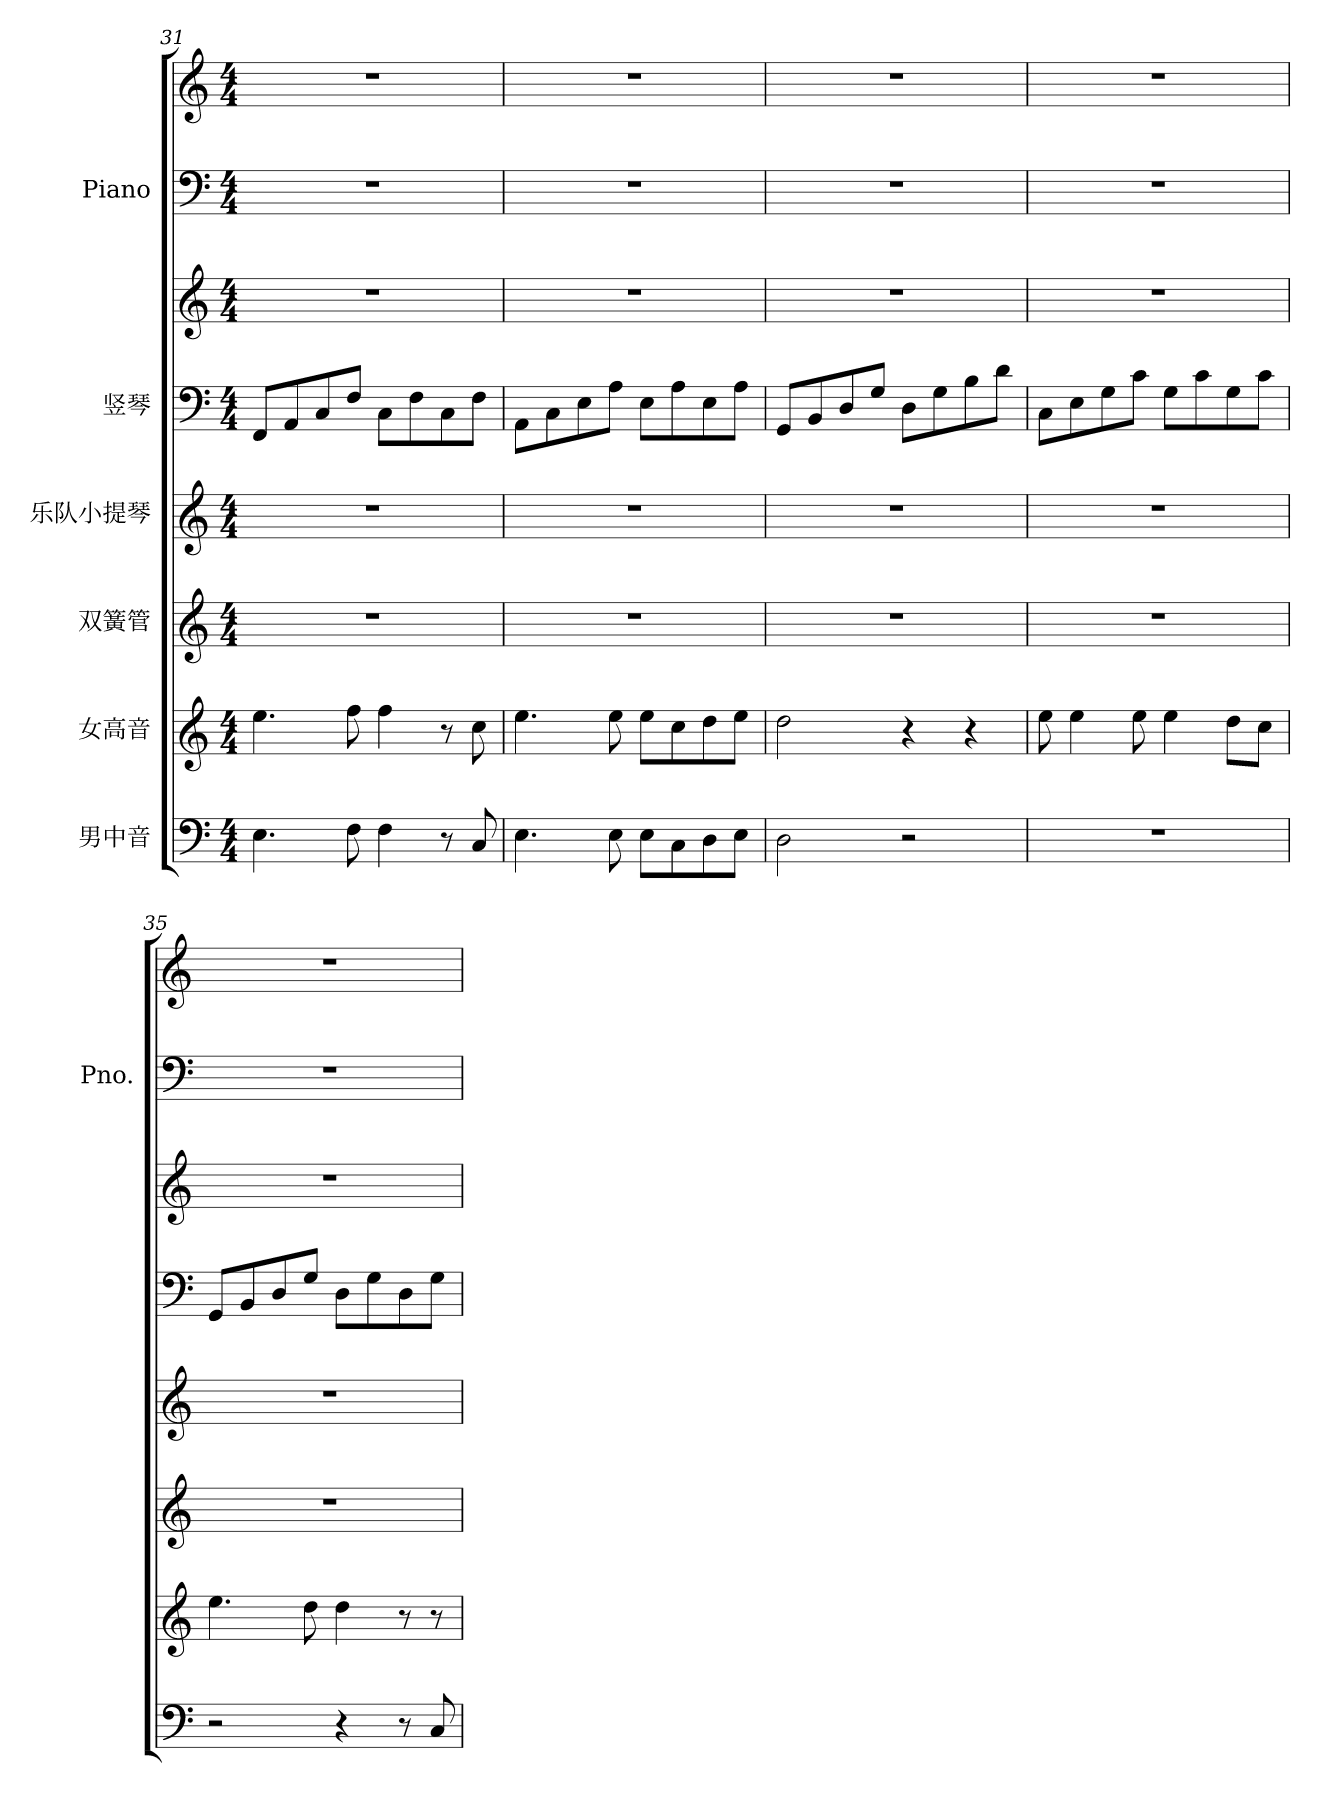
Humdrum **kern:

**kern	**kern	**kern	**kern	**kern	**kern	**kern	**kern
*part6	*part5	*part4	*part3	*part2	*part2	*part1	*part1
*staff8	*staff7	*staff6	*staff5	*staff4	*staff3	*staff2	*staff1
*I"男中音	*I"女高音	*I"双簧管	*I"乐队小提琴	*I"竖琴	*	*I"Piano	*
*	*	*	*	*	*	*I'Pno.	*
*clefF4	*clefG2	*clefG2	*clefG2	*clefF4	*clefG2	*clefF4	*clefG2
*k[]	*k[]	*k[]	*k[]	*k[]	*k[]	*k[]	*k[]
*M4/4	*M4/4	*M4/4	*M4/4	*M4/4	*M4/4	*M4/4	*M4/4
=31	=31	=31	=31	=31	=31	=31	=31
4.E\	4.ee\	1r	1r	8FF/L	1r	1r	1r
.	.	.	.	8AA/	.	.	.
.	.	.	.	8C/	.	.	.
8F\	8ff\	.	.	8F/J	.	.	.
4F\	4ff\	.	.	8C\L	.	.	.
.	.	.	.	8F\	.	.	.
8r	8r	.	.	8C\	.	.	.
8C/	8cc\	.	.	8F\J	.	.	.
=32	=32	=32	=32	=32	=32	=32	=32
4.E\	4.ee\	1r	1r	8AA\L	1r	1r	1r
.	.	.	.	8C\	.	.	.
.	.	.	.	8E\	.	.	.
8E\	8ee\	.	.	8A\J	.	.	.
8E\L	8ee\L	.	.	8E\L	.	.	.
8C\	8cc\	.	.	8A\	.	.	.
8D\	8dd\	.	.	8E\	.	.	.
8E\J	8ee\J	.	.	8A\J	.	.	.
=33	=33	=33	=33	=33	=33	=33	=33
2D\	2dd\	1r	1r	8GG/L	1r	1r	1r
.	.	.	.	8BB/	.	.	.
.	.	.	.	8D/	.	.	.
.	.	.	.	8G/J	.	.	.
2r	4r	.	.	8D\L	.	.	.
.	.	.	.	8G\	.	.	.
.	4r	.	.	8B\	.	.	.
.	.	.	.	8d\J	.	.	.
=34	=34	=34	=34	=34	=34	=34	=34
1r	8ee\	1r	1r	8C\L	1r	1r	1r
.	4ee\	.	.	8E\	.	.	.
.	.	.	.	8G\	.	.	.
.	8ee\	.	.	8c\J	.	.	.
.	4ee\	.	.	8G\L	.	.	.
.	.	.	.	8c\	.	.	.
.	8dd\L	.	.	8G\	.	.	.
.	8cc\J	.	.	8c\J	.	.	.
!!LO:PB:g=z
=35	=35	=35	=35	=35	=35	=35	=35
2r	4.ee\	1r	1r	8GG/L	1r	1r	1r
.	.	.	.	8BB/	.	.	.
.	.	.	.	8D/	.	.	.
.	8dd\	.	.	8G/J	.	.	.
4r	4dd\	.	.	8D\L	.	.	.
.	.	.	.	8G\	.	.	.
8r	8r	.	.	8D\	.	.	.
8C/	8r	.	.	8G\J	.	.	.
=	=	=	=	=	=	=	=
*-	*-	*-	*-	*-	*-	*-	*-
